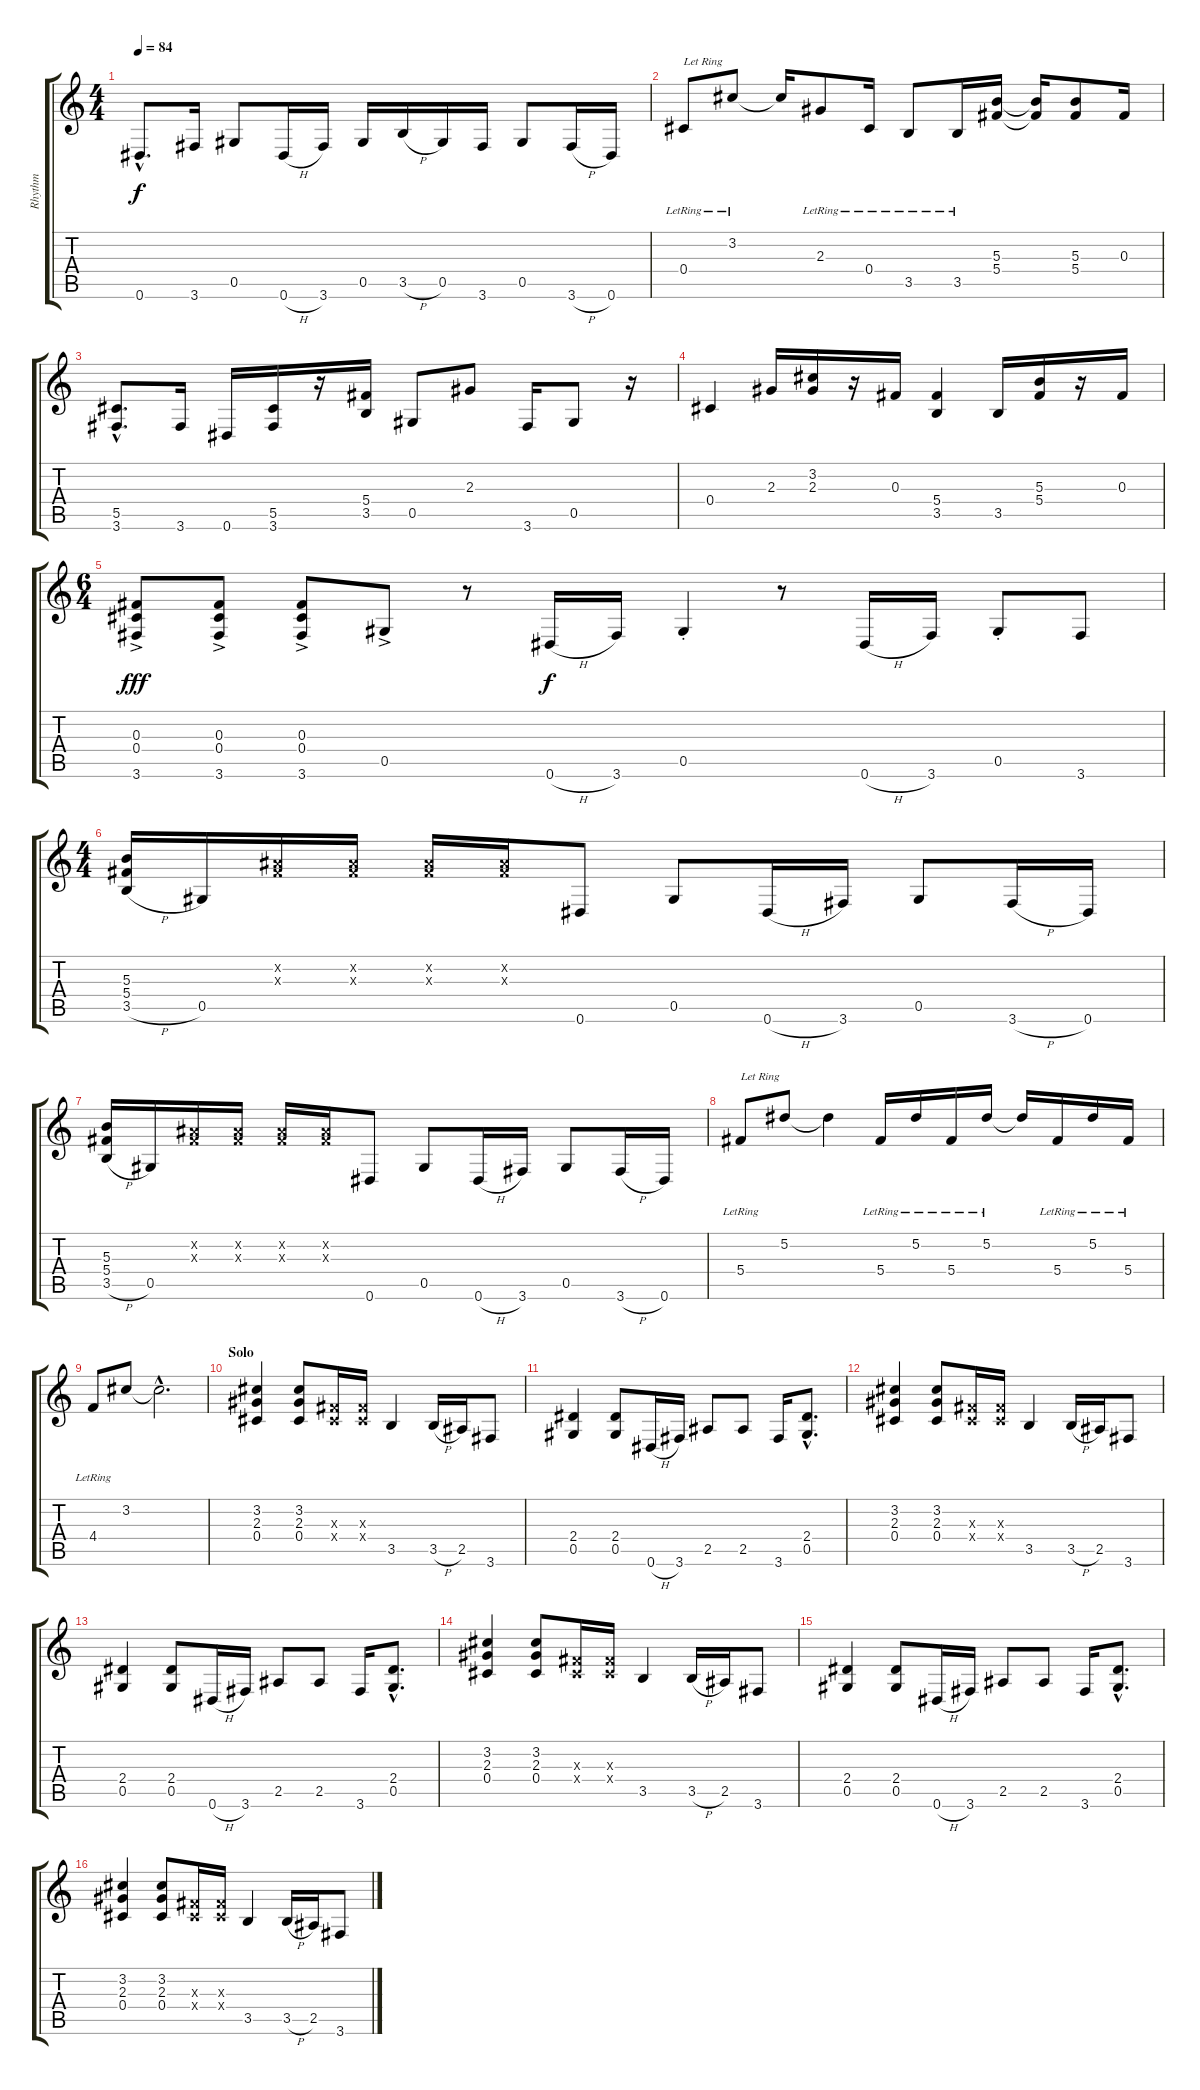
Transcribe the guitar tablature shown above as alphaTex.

\track ("Rhythm" "Rhythm") {instrument distortionguitar}
\staff {score tabs}
\tuning (Eb4 Bb3 Gb3 Db3 Ab2 Eb2) {hide}
\ts (4 4)
\tempo 84
\clef g2
\ks c
0.6{hac}.8{d dy f} 3.6.16 0.5.8 0.6{h}.16 3.6.16 0.5.16 3.5{h}.16 0.5.16 3.6.16 0.5.8 3.6{h}.16 0.6.16 |
0.4{lr}.8{txt "Let Ring"} 3.2{lr}.8 3.2{t}.16 2.3{lr}.8 0.4{lr}.16 3.5{lr}.8 3.5{lr}.16 (5.3 5.4).16 (5.3{t} 5.4{t}).16 (5.3 5.4).8 0.3.16 |
(5.5{hac} 3.6{hac}).8{d} 3.6.16 0.6.16 (5.5 3.6).16 r.16 (5.4 3.5).16 0.5.8 2.3.8 3.6.16 0.5.8 r.16 |
0.4.4 2.3.16 (3.2 2.3).16 r.16 0.3.16 (5.4 3.5).4 3.5.16 (5.3 5.4).16 r.16 0.3.16 |
\ts (6 4)
(0.3{ac} 0.4{ac} 3.6{ac}).8{dy fff} (0.3{ac} 0.4{ac} 3.6{ac}).8 (0.3{ac} 0.4{ac} 3.6{ac}).8 0.5{ac}.8 r.8 0.6{h}.16{dy f} 3.6.16 0.5{st}.4 r.8 0.6{h}.16 3.6.16 0.5{st}.8 3.6.8 |
\ts (4 4)
(5.3 5.4 3.5{h}).16 0.5.16 (0.2{x} 0.3{x}).16 (0.2{x} 0.3{x}).16 (0.2{x} 0.3{x}).16 (0.2{x} 0.3{x}).16 0.6.8 0.5.8 0.6{h}.16 3.6.16 0.5.8 3.6{h}.16 0.6.16 |
(5.3 5.4 3.5{h}).16 0.5.16 (0.2{x} 0.3{x}).16 (0.2{x} 0.3{x}).16 (0.2{x} 0.3{x}).16 (0.2{x} 0.3{x}).16 0.6.8 0.5.8 0.6{h}.16 3.6.16 0.5.8 3.6{h}.16 0.6.16 |
5.4{lr}.8{txt "Let Ring"} 5.2.8 5.2{t}.4 5.4{lr}.16 5.2{lr}.16 5.4{lr}.16 5.2{lr}.16 5.2{t}.16 5.4{lr}.16 5.2{lr}.16 5.4{lr}.16 |
4.4{lr}.8 3.2.8 3.2{hac t}.2{d} |
\section ("" "Solo")
(3.2 2.3 0.4).4 (3.2 2.3 0.4).8 (0.3{x} 0.4{x}).16 (0.3{x} 0.4{x}).16 3.5.4 3.5{h}.16 2.5.16 3.6.8 |
(2.4 0.5).4 (2.4 0.5).8 0.6{h}.16 3.6.16 2.5.8 2.5.8 3.6.16 (2.4{hac} 0.5{hac}).8{d} |
(3.2 2.3 0.4).4 (3.2 2.3 0.4).8 (0.3{x} 0.4{x}).16 (0.3{x} 0.4{x}).16 3.5.4 3.5{h}.16 2.5.16 3.6.8 |
(2.4 0.5).4 (2.4 0.5).8 0.6{h}.16 3.6.16 2.5.8 2.5.8 3.6.16 (2.4{hac} 0.5{hac}).8{d} |
(3.2 2.3 0.4).4 (3.2 2.3 0.4).8 (0.3{x} 0.4{x}).16 (0.3{x} 0.4{x}).16 3.5.4 3.5{h}.16 2.5.16 3.6.8 |
(2.4 0.5).4 (2.4 0.5).8 0.6{h}.16 3.6.16 2.5.8 2.5.8 3.6.16 (2.4{hac} 0.5{hac}).8{d} |
(3.2 2.3 0.4).4 (3.2 2.3 0.4).8 (0.3{x} 0.4{x}).16 (0.3{x} 0.4{x}).16 3.5.4 3.5{h}.16 2.5.16 3.6.8
